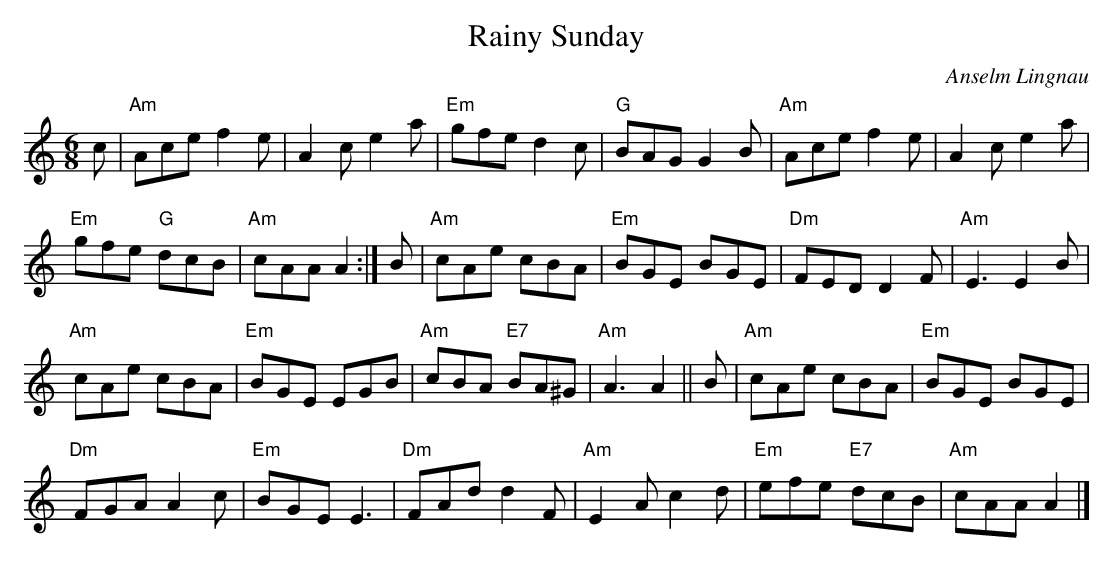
X:1
T:Rainy Sunday
C:Anselm Lingnau
M:6/8
L:1/8
K:Am
c|"Am"Ace f2 e|A2 c e2 a|"Em"gfe d2 c|"G"BAG G2 B|\
  "Am"Ace f2 e|A2 c e2 a|
                         "Em"gfe "G"dcB|"Am"cAA A2:|\
B|"Am"cAe cBA|"Em"BGE BGE|"Dm"FED D2 F|"Am"E3 E2 B|
  "Am"cAe cBA|"Em"BGE EGB|"Am"cBA "E7"BA^G|"Am"A3 A2||\
B|"Am"cAe cBA|"Em"BGE BGE|
                          "Dm"FGA A2 c|"Em"BGE E3|\
  "Dm"FAd d2 F|"Am"E2 A c2 d|"Em"efe "E7"dcB|"Am"cAA A2|]
